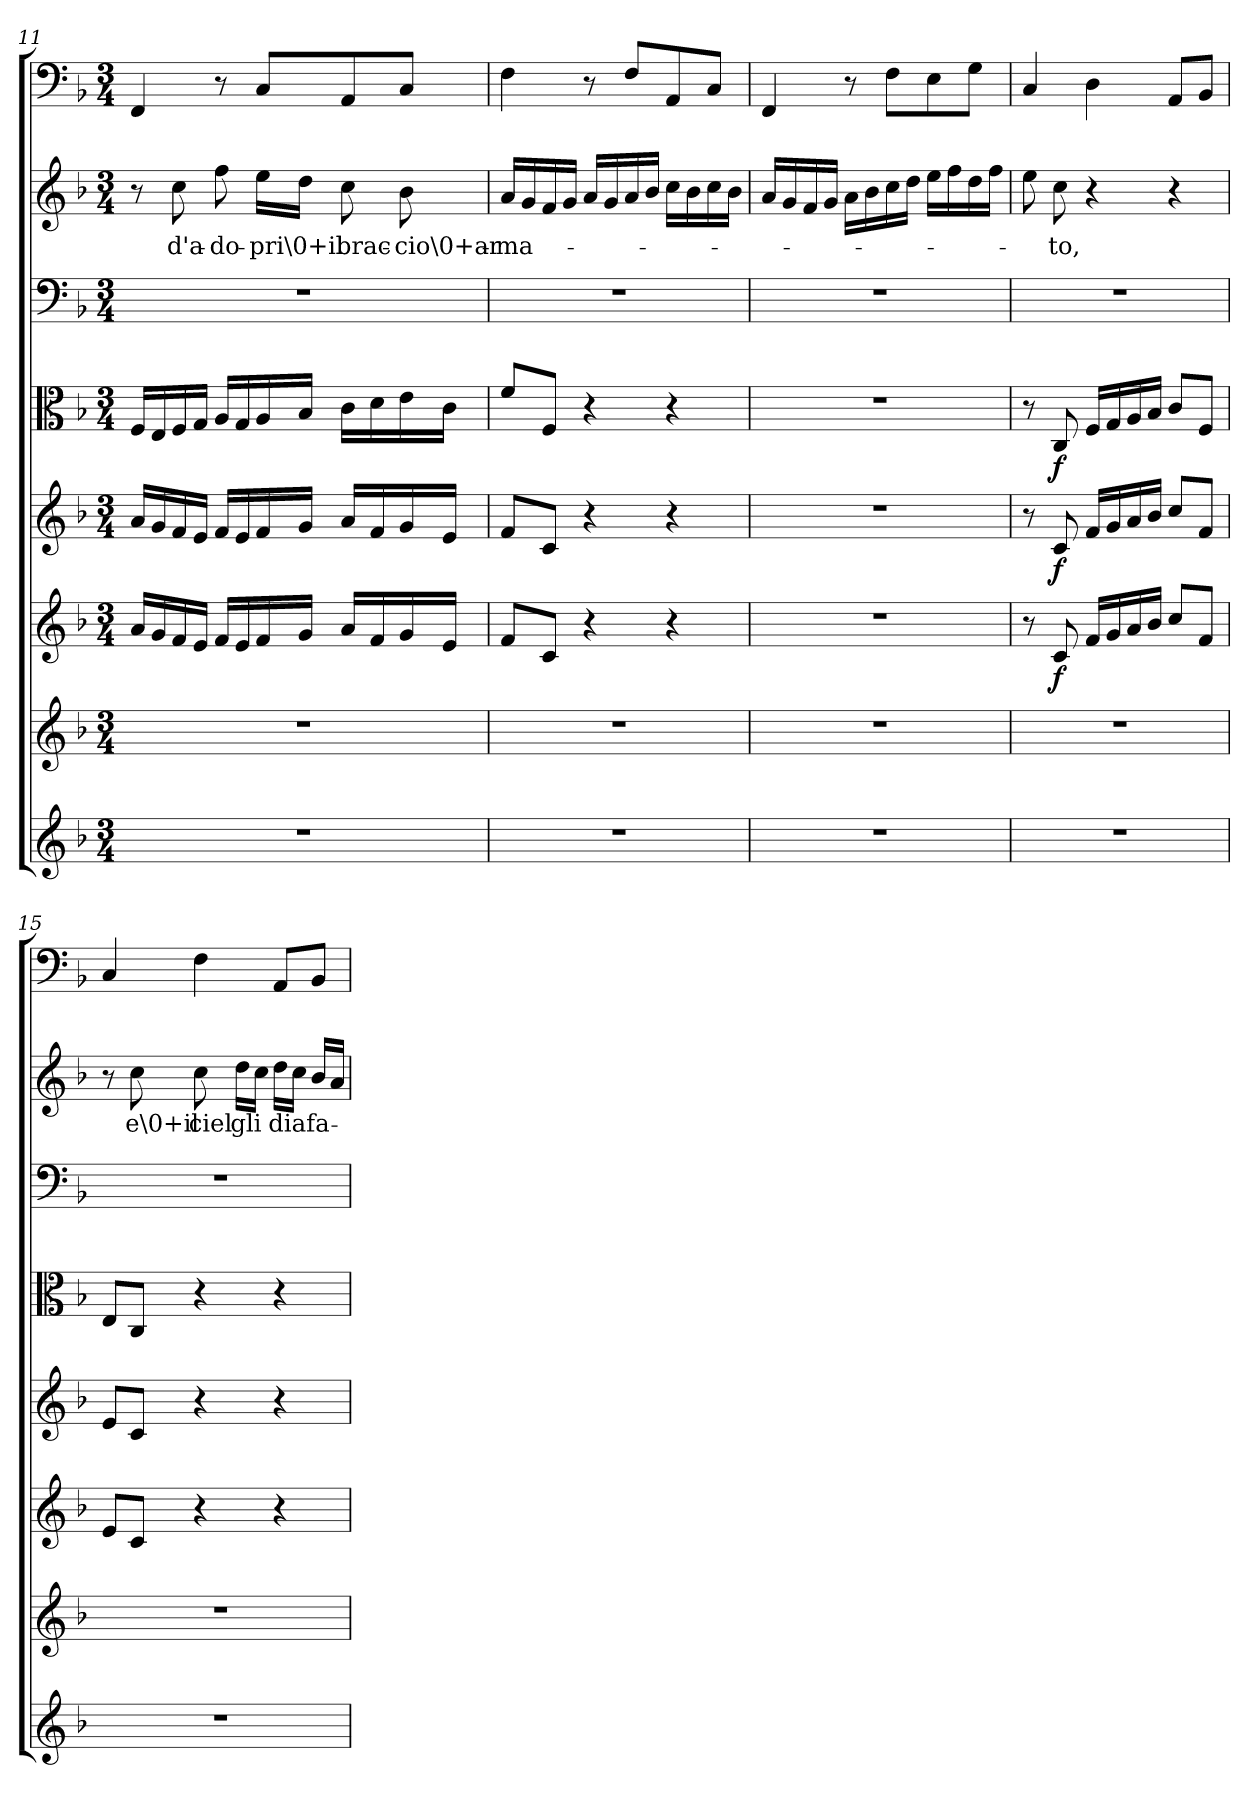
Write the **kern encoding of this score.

**kern	**kern	**kern	**dynam	**kern	**dynam	**kern	**dynam	**kern	**kern	**text	**kern
*part8	*part7	*part6	*part6	*part5	*part5	*part4	*part4	*part3	*part2	*part2	*part1
*staff8	*staff7	*staff6	*staff6	*staff5	*staff5	*staff4	*staff4	*staff3	*staff2	*staff2	*staff1
*clefG2	*clefG2	*clefG2	*	*clefG2	*	*clefC3	*	*clefF4	*clefG2	*	*clefF4
*k[b-]	*k[b-]	*k[b-]	*	*k[b-]	*	*k[b-]	*	*k[b-]	*k[b-]	*	*k[b-]
*F:	*F:	*F:	*	*F:	*	*F:	*	*F:	*F:	*	*F:
*M3/4	*M3/4	*M3/4	*	*M3/4	*	*M3/4	*	*M3/4	*M3/4	*	*M3/4
=11	=11	=11	=11	=11	=11	=11	=11	=11	=11	=11	=11
2.r	2.r	16a/LL	.	16a/LL	.	16F/LL	.	2.r	8r	.	4FF/
.	.	16g/	.	16g/	.	16E/	.	.	.	.	.
.	.	16f/	.	16f/	.	16F/	.	.	8cc\	d'a-	.
.	.	16e/JJ	.	16e/JJ	.	16G/JJ	.	.	.	.	.
.	.	16f/LL	.	16f/LL	.	16A/LL	.	.	8ff\	-do-	8r
.	.	16e/	.	16e/	.	16G/	.	.	.	.	.
.	.	16f/	.	16f/	.	16A/	.	.	16ee\LL	-pri\0+il	8C/L
.	.	16g/JJ	.	16g/JJ	.	16B-/JJ	.	.	16dd\JJ	.	.
.	.	16a/LL	.	16a/LL	.	16c\LL	.	.	8cc\	brac-	8AA/
.	.	16f/	.	16f/	.	16d\	.	.	.	.	.
.	.	16g/	.	16g/	.	16e\	.	.	8b-\	-cio\0+ar-	8C/J
.	.	16e/JJ	.	16e/JJ	.	16c\JJ	.	.	.	.	.
=12	=12	=12	=12	=12	=12	=12	=12	=12	=12	=12	=12
2.r	2.r	8f/L	.	8f/L	.	8f/L	.	2.r	16a/LL	-ma-	4F\
.	.	.	.	.	.	.	.	.	16g/	.	.
.	.	8c/J	.	8c/J	.	8F/J	.	.	16f/	.	.
.	.	.	.	.	.	.	.	.	16g/JJ	.	.
.	.	4r	.	4r	.	4r	.	.	16a/LL	.	8r
.	.	.	.	.	.	.	.	.	16g/	.	.
.	.	.	.	.	.	.	.	.	16a/	.	8F/L
.	.	.	.	.	.	.	.	.	16b-/JJ	.	.
.	.	4r	.	4r	.	4r	.	.	16cc\LL	.	8AA/
.	.	.	.	.	.	.	.	.	16b-\	.	.
.	.	.	.	.	.	.	.	.	16cc\	.	8C/J
.	.	.	.	.	.	.	.	.	16b-\JJ	.	.
=13	=13	=13	=13	=13	=13	=13	=13	=13	=13	=13	=13
2.r	2.r	2.r	.	2.r	.	2.r	.	2.r	16a/LL	.	4FF/
.	.	.	.	.	.	.	.	.	16g/	.	.
.	.	.	.	.	.	.	.	.	16f/	.	.
.	.	.	.	.	.	.	.	.	16g/JJ	.	.
.	.	.	.	.	.	.	.	.	16a\LL	.	8r
.	.	.	.	.	.	.	.	.	16b-\	.	.
.	.	.	.	.	.	.	.	.	16cc\	.	8F\L
.	.	.	.	.	.	.	.	.	16dd\JJ	.	.
.	.	.	.	.	.	.	.	.	16ee\LL	.	8E\
.	.	.	.	.	.	.	.	.	16ff\	.	.
.	.	.	.	.	.	.	.	.	16dd\	.	8G\J
.	.	.	.	.	.	.	.	.	16ff\JJ	.	.
=14	=14	=14	=14	=14	=14	=14	=14	=14	=14	=14	=14
2.r	2.r	8r	.	8r	.	8r	.	2.r	8ee\	.	4C/
.	.	8c/	f	8c/	f	8C/	f	.	8cc\	-to,	.
.	.	16f/LL	.	16f/LL	.	16F/LL	.	.	4r	.	4D\
.	.	16g/	.	16g/	.	16G/	.	.	.	.	.
.	.	16a/	.	16a/	.	16A/	.	.	.	.	.
.	.	16b-/JJ	.	16b-/JJ	.	16B-/JJ	.	.	.	.	.
.	.	8cc/L	.	8cc/L	.	8c/L	.	.	4r	.	8AA/L
.	.	8f/J	.	8f/J	.	8F/J	.	.	.	.	8BB-/J
=15	=15	=15	=15	=15	=15	=15	=15	=15	=15	=15	=15
2.r	2.r	8e/L	.	8e/L	.	8E/L	.	2.r	8r	.	4C/
.	.	8c/J	.	8c/J	.	8C/J	.	.	8cc\	e\0+il	.
.	.	4r	.	4r	.	4r	.	.	8cc\	ciel	4F\
.	.	.	.	.	.	.	.	.	16dd\LL	gli	.
.	.	.	.	.	.	.	.	.	16cc\JJ	.	.
.	.	4r	.	4r	.	4r	.	.	16dd\LL	dia	8AA/L
.	.	.	.	.	.	.	.	.	16cc\JJ	.	.
.	.	.	.	.	.	.	.	.	16b-/LL	fa-	8BB-/J
.	.	.	.	.	.	.	.	.	16a/JJ	.	.
=	=	=	=	=	=	=	=	=	=	=	=
*-	*-	*-	*-	*-	*-	*-	*-	*-	*-	*-	*-
